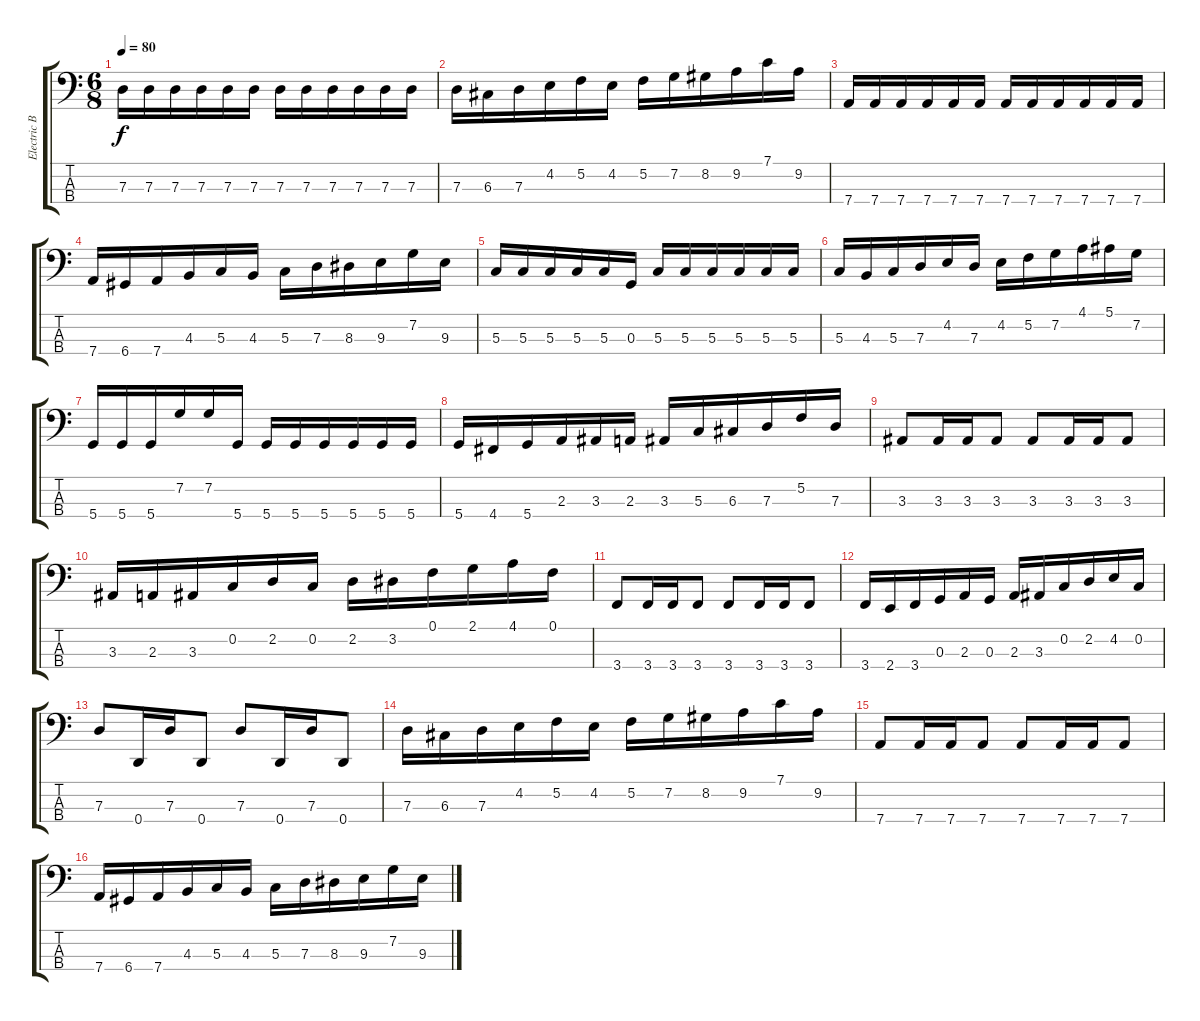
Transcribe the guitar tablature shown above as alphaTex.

\track ("Electric Bass" "Electric B") {instrument electricbassfinger}
\staff {score tabs}
\tuning (F2 C2 G1 D1) {hide}
\ts (6 8)
\tempo 80
\clef f4
\ks c
7.3.16{dy f} 7.3.16 7.3.16 7.3.16 7.3.16 7.3.16 7.3.16 7.3.16 7.3.16 7.3.16 7.3.16 7.3.16 |
7.3.16 6.3.16 7.3.16 4.2.16 5.2.16 4.2.16 5.2.16 7.2.16 8.2.16 9.2.16 7.1.16 9.2.16 |
7.4.16 7.4.16 7.4.16 7.4.16 7.4.16 7.4.16 7.4.16 7.4.16 7.4.16 7.4.16 7.4.16 7.4.16 |
7.4.16 6.4.16 7.4.16 4.3.16 5.3.16 4.3.16 5.3.16 7.3.16 8.3.16 9.3.16 7.2.16 9.3.16 |
5.3.16 5.3.16 5.3.16 5.3.16 5.3.16 0.3.16 5.3.16 5.3.16 5.3.16 5.3.16 5.3.16 5.3.16 |
5.3.16 4.3.16 5.3.16 7.3.16 4.2.16 7.3.16 4.2.16 5.2.16 7.2.16 4.1.16 5.1.16 7.2.16 |
5.4.16 5.4.16 5.4.16 7.2.16 7.2.16 5.4.16 5.4.16 5.4.16 5.4.16 5.4.16 5.4.16 5.4.16 |
5.4.16 4.4.16 5.4.16 2.3.16 3.3.16 2.3.16 3.3.16 5.3.16 6.3.16 7.3.16 5.2.16 7.3.16 |
3.3.8 3.3.16 3.3.16 3.3.8 3.3.8 3.3.16 3.3.16 3.3.8 |
3.3.16 2.3.16 3.3.16 0.2.16 2.2.16 0.2.16 2.2.16 3.2.16 0.1.16 2.1.16 4.1.16 0.1.16 |
3.4.8 3.4.16 3.4.16 3.4.8 3.4.8 3.4.16 3.4.16 3.4.8 |
3.4.16 2.4.16 3.4.16 0.3.16 2.3.16 0.3.16 2.3.16 3.3.16 0.2.16 2.2.16 4.2.16 0.2.16 |
7.3.8 0.4.16 7.3.16 0.4.8 7.3.8 0.4.16 7.3.16 0.4.8 |
7.3.16 6.3.16 7.3.16 4.2.16 5.2.16 4.2.16 5.2.16 7.2.16 8.2.16 9.2.16 7.1.16 9.2.16 |
7.4.8 7.4.16 7.4.16 7.4.8 7.4.8 7.4.16 7.4.16 7.4.8 |
7.4.16 6.4.16 7.4.16 4.3.16 5.3.16 4.3.16 5.3.16 7.3.16 8.3.16 9.3.16 7.2.16 9.3.16
